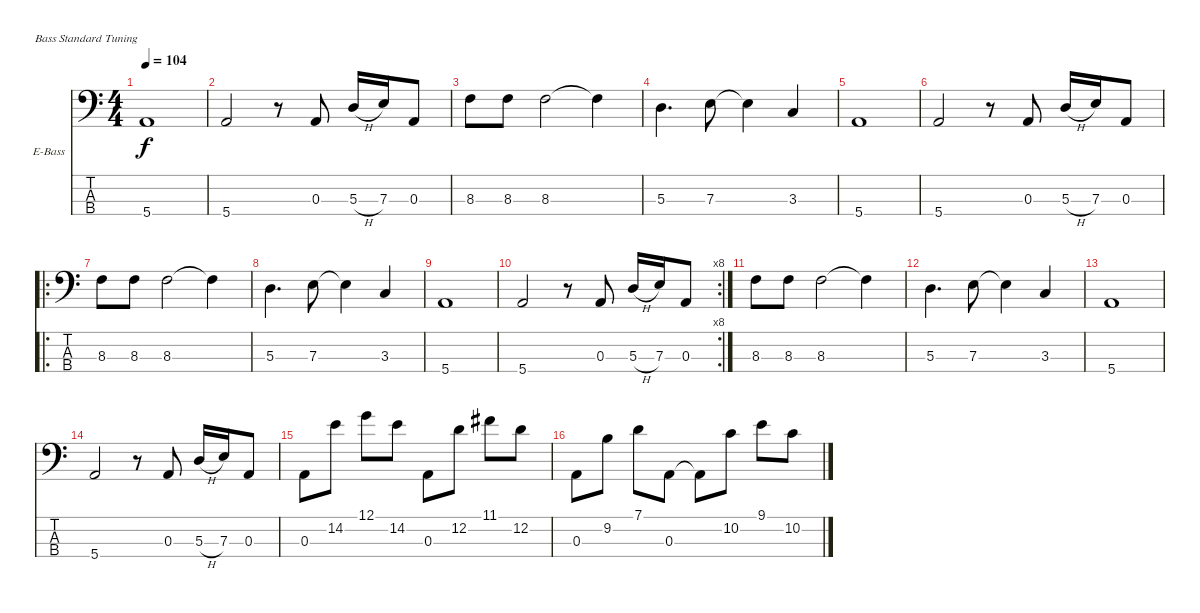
\defaultSystemsLayout 4
\bracketExtendMode nobrackets
\firstSystemTrackNameOrientation horizontal
\otherSystemsTrackNameOrientation horizontal
\track ("Jeff Ament" "E-Bass") {instrument electricbassfinger}
\staff {score tabs}
\tuning (G2 D2 A1 E1)
\ts (4 4)
\tempo 104
\clef f4
\ks c
5.4.1{dy f} |
5.4.2 r.8 0.3.8 5.3{h}.16 7.3.16 0.3.8 |
8.3.8 8.3.8 8.3.2 8.3{t}.4 |
5.3.4{d} 7.3.8 7.3{t}.4 3.3.4 |
5.4.1 |
5.4.2 r.8 0.3.8 5.3{h}.16 7.3.16 0.3.8 |
\ro
8.3.8 8.3.8 8.3.2 8.3{t}.4 |
5.3.4{d} 7.3.8 7.3{t}.4 3.3.4 |
5.4.1 |
\rc 8
5.4.2 r.8 0.3.8 5.3{h}.16 7.3.16 0.3.8 |
8.3.8 8.3.8 8.3.2 8.3{t}.4 |
5.3.4{d} 7.3.8 7.3{t}.4 3.3.4 |
5.4.1 |
5.4.2 r.8 0.3.8 5.3{h}.16 7.3.16 0.3.8 |
0.3.8 14.2.8 12.1.8 14.2.8 0.3.8 12.2.8 11.1.8 12.2.8 |
0.3.8 9.2.8 7.1.8 0.3.8 0.3{t}.8 10.2.8 9.1.8 10.2.8
